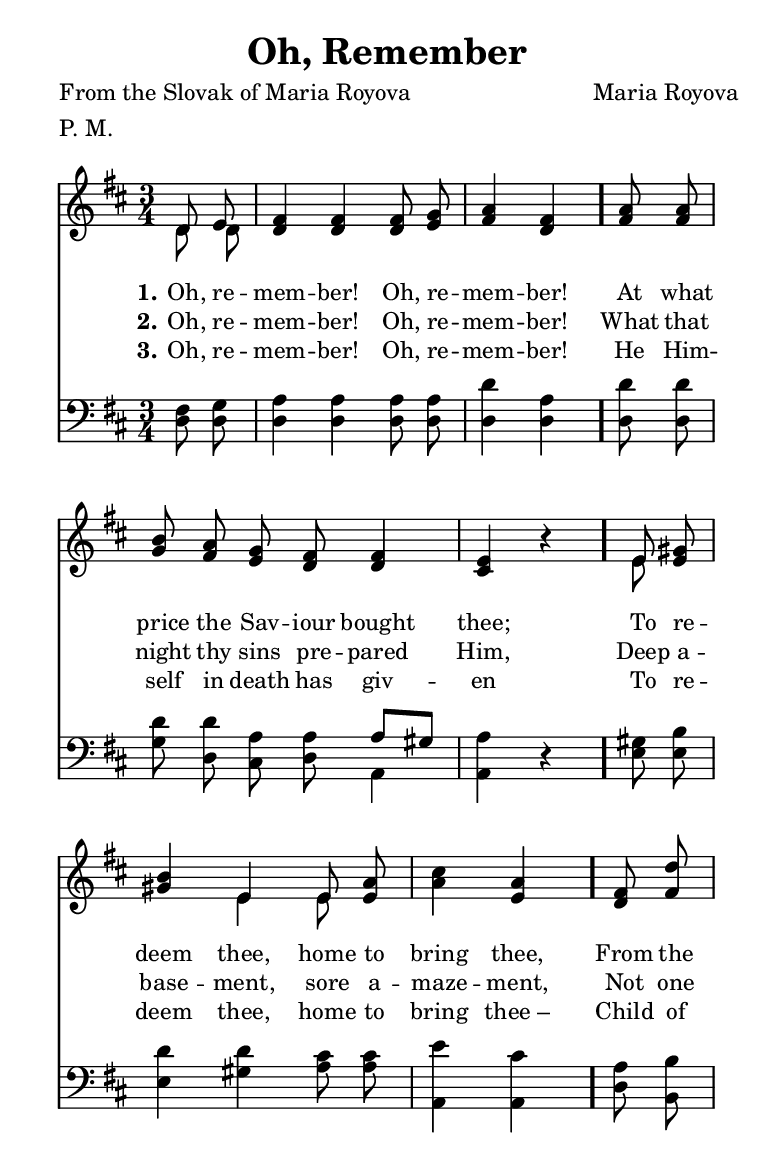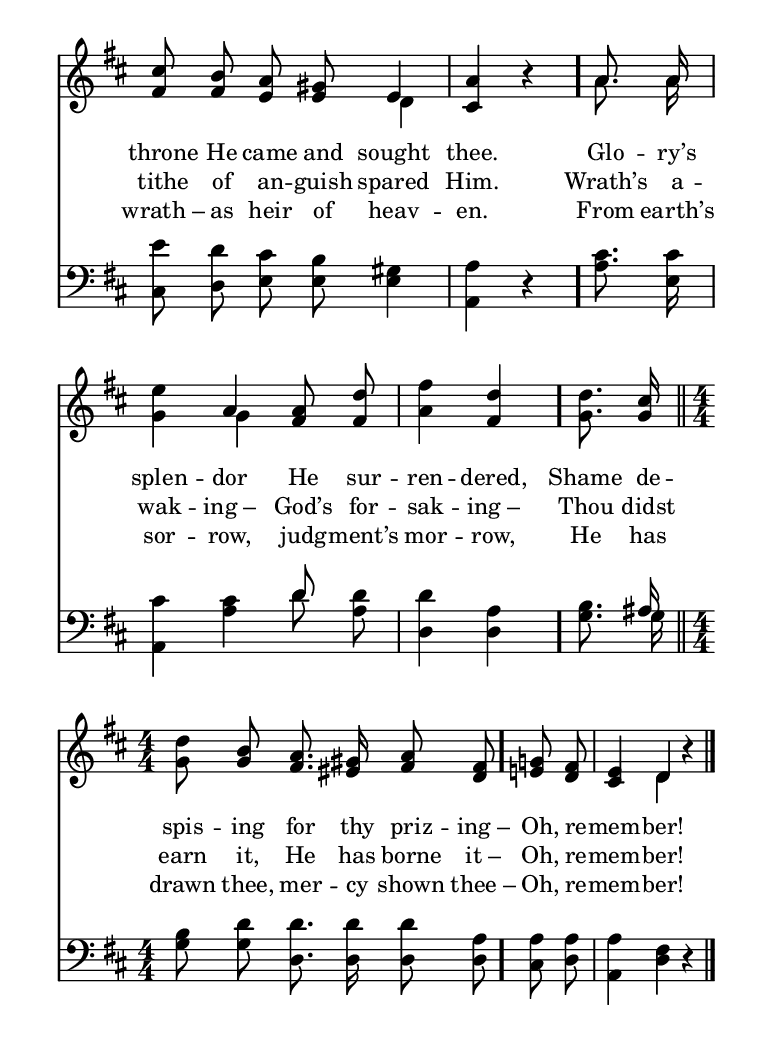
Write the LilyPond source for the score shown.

\include "common/global.ily"
\paper {
  \include "common/paper.ily"
}

\header{
  hymnnumber = "184"
  title = "Oh, Remember"
  tunename = ""
  meter = "P. M."
  poet = "From the Slovak of Maria Royova"
  composer = "Maria Royova"
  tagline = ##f
}

patternA = { d8 e | fis4 fis fis8 g | a4 fis }
patternB = { a8 a | b a g fis fis4 e c }
patternC = { d8. e16 | fis4 fis fis8 g | a4 fis }
patternD = { c8. c16 | \bar "||" \time 4/4 c8 c c8. c16 c8 c c c | c4 c c }

global = {
  \include "common/overrides.ily"
  \override Staff.TimeSignature.style = #'numbered % original has `c`
  \time 3/4
  \override Score.MetronomeMark.transparent = ##t % hide all fermata changes too
  \tempo 8=120
  \key d \major
  \partial 4
  \autoBeamOff
}

notesSoprano = {
\global
\relative c' {

  \changePitch \patternA { d e | fis fis fis g | a fis }
  \changePitch \patternB { a a | b a g fis fis e r }
  \changePitch \patternA { e gis b e, e a | cis a }
  \changePitch \patternB { fis d' | cis b a gis e | a r }
  \changePitch \patternC { a a | e' a, a d | fis d }
  \changePitch \patternD { d cis | d b a gis a fis g fis | e d r }

  \bar "|."

}
}

notesAlto = {
\global
\relative e' {

  \changePitch \patternA { d d | d d d e | fis d }
  \changePitch \patternB { fis fis | g fis e d d | cis r }
  \changePitch \patternA { e e | gis e e e | a e }
  \changePitch \patternB { d fis | fis fis e e d | cis r }
  \changePitch \patternC { a' a | g g fis fis | a fis }
  \changePitch \patternD { g g | g g fis eis fis d e d | cis d r }

}
}

notesTenor = {
\global
\relative a {

  \changePitch \patternA { fis g | a a a a | d a }
  d8 d | d d a a a[ gis] | a4 r
  \changePitch \patternA { gis b | d d cis cis | e cis }
  \changePitch \patternB { a b | e d cis b gis | a r }
  \changePitch \patternC { cis cis | cis cis d d | d a }
  \changePitch \patternD { b ais | b d d d d a a a | a fis r }

}
}

notesBass = {
\global
\relative f {

  \changePitch \patternA { d d | d d d d | d d }
  \changePitch \patternB { d d | g d cis d a | a r }
  \changePitch \patternA { e' e | e gis a a | a, a }
  \changePitch \patternB { d b | cis d e e e | a, r }
  \changePitch \patternC { a' e | a, a' d a | d, d }
  \changePitch \patternD { g g | g g d d d d cis d | a d r }

}
}

wordsA = \lyricmode {
\set stanza = "1."

Oh, re -- mem -- ber! Oh, re -- mem -- ber! \bar "."
At what price the Sav -- iour bought thee; \bar "."
To re -- deem thee, home to bring thee, \bar "."
From the throne He came and sought thee. \bar "."
Glo -- ry’s splen -- dor He sur -- ren -- dered, \bar "."
Shame de -- spis -- ing for thy priz -- ing_– \bar "."
Oh, re -- mem -- ber! \bar "."

}

wordsB = \lyricmode {
\set stanza = "2."

Oh, re -- mem -- ber! Oh, re -- mem -- ber!
What that night thy sins pre -- pared Him,
Deep a -- base -- ment, sore a -- maze -- ment,
Not one tithe of an -- guish spared Him.
Wrath’s a -- wak -- ing_– God’s for -- sak -- ing_–
Thou didst earn it, He has borne it_–
Oh, re -- mem -- ber!

}

wordsC = \lyricmode {
\set stanza = "3."

Oh, re -- mem -- ber! Oh, re -- mem -- ber!
He Him -- self in death has giv -- en
To re -- deem thee, home to bring thee_–
Child of wrath_– as heir of heav -- en.
From earth’s sor -- row, judg -- ment’s mor -- row,
He has drawn thee, mer -- cy shown thee_–
Oh, re -- mem -- ber!

}

\score {
  \context ChoirStaff <<
    \context Staff = upper <<
      \set Staff.autoBeaming = ##f
      \set ChoirStaff.systemStartDelimiter = #'SystemStartBar
      \set ChoirStaff.printPartCombineTexts = ##f
      \partcombine #'(2 . 11) \notesSoprano \notesAlto
      \context NullVoice = sopranos { \voiceOne << \notesSoprano >> }
      \context Lyrics = one   \lyricsto sopranos \wordsA
      \context Lyrics = two   \lyricsto sopranos \wordsB
      \context Lyrics = three \lyricsto sopranos \wordsC
    >>
    \context Staff = men <<
      \set Staff.autoBeaming = ##f
      \clef bass
      \set ChoirStaff.printPartCombineTexts = ##f
      \partcombine #'(2 . 11) \notesTenor \notesBass
    >>
  >>
  \layout {
    \include "common/layout.ily"
  }
  \midi{
    \include "common/midi.ily"
  }
}

\version "2.19.49"  % necessary for upgrading to future LilyPond versions.

% vi:set et ts=2 sw=2 ai nocindent syntax=lilypond:
